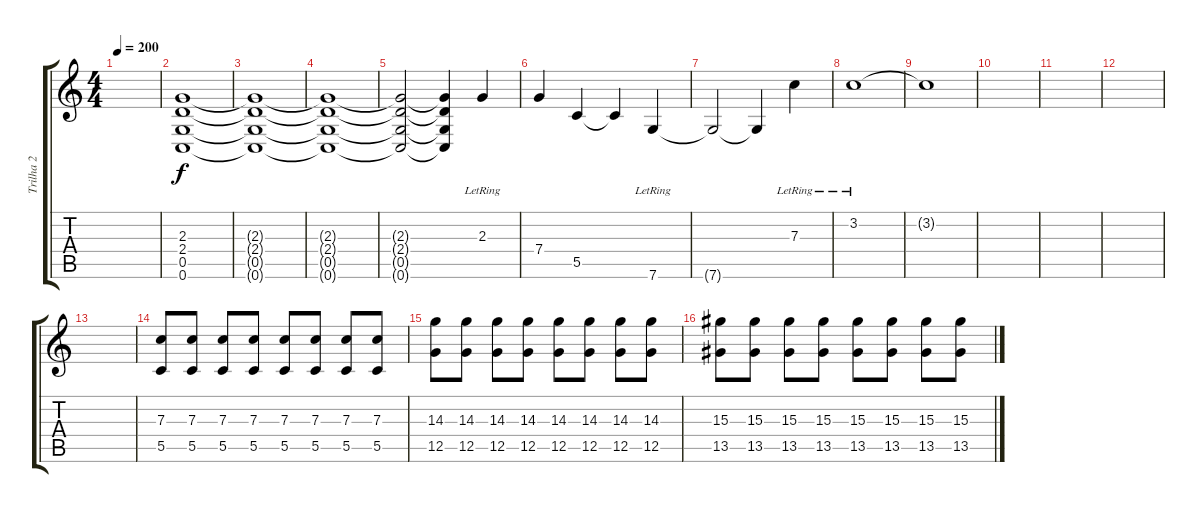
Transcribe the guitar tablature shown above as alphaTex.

\track ("Trilha 2" "Trilha 2") {instrument overdrivenguitar}
\staff {score tabs}
\tuning (D4 A3 F3 C3 G2 C2) {hide}
\ts (4 4)
\tempo 200
\clef g2
\ks c
|
(2.3 2.4 0.5 0.6).1 |
(2.3{t} 2.4{t} 0.5{t} 0.6{t}).1 |
(2.3{t} 2.4{t} 0.5{t} 0.6{t}).1 |
(2.3{t} 2.4{t} 0.5{t} 0.6{t}).2 (2.3{t} 2.4{t} 0.5{t} 0.6{t}).4 2.3{lr}.4 |
7.4.4 5.5.4 5.5{t}.4 7.6{lr}.4 |
7.6{t}.2 7.6{t}.4 7.3{lr}.4 |
3.2{lr}.1 |
3.2{t}.1 |
|
|
|
|
(7.3 5.5).8 (7.3 5.5).8 (7.3 5.5).8 (7.3 5.5).8 (7.3 5.5).8 (7.3 5.5).8 (7.3 5.5).8 (7.3 5.5).8 |
(14.3 12.5).8 (14.3 12.5).8 (14.3 12.5).8 (14.3 12.5).8 (14.3 12.5).8 (14.3 12.5).8 (14.3 12.5).8 (14.3 12.5).8 |
(15.3 13.5).8 (15.3 13.5).8 (15.3 13.5).8 (15.3 13.5).8 (15.3 13.5).8 (15.3 13.5).8 (15.3 13.5).8 (15.3 13.5).8
